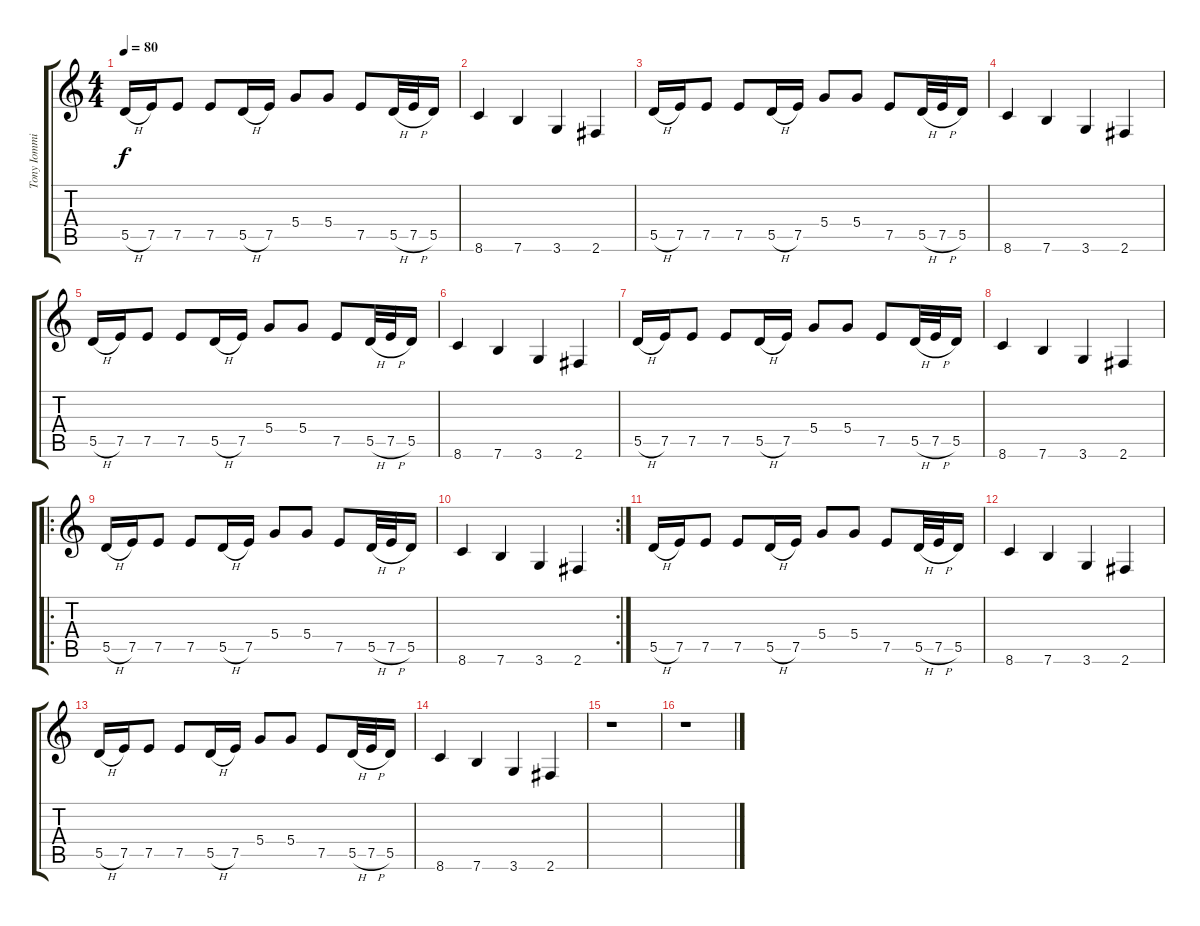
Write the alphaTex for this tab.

\track ("Tony Iommi 1 (riffs and backup guitar)" "Tony Iommi") {instrument distortionguitar}
\staff {score tabs}
\tuning (E4 B3 G3 D3 A2 E2) {hide}
\ts (4 4)
\tempo 80
\clef g2
\ks c
5.5{h}.16{dy f} 7.5.16 7.5.8 7.5.8 5.5{h}.16 7.5.16 5.4.8 5.4.8 7.5.8 5.5{h}.32 7.5{h}.32 5.5.16 |
8.6.4 7.6.4 3.6.4 2.6.4 |
5.5{h}.16 7.5.16 7.5.8 7.5.8 5.5{h}.16 7.5.16 5.4.8 5.4.8 7.5.8 5.5{h}.32 7.5{h}.32 5.5.16 |
8.6.4 7.6.4 3.6.4 2.6.4 |
5.5{h}.16 7.5.16 7.5.8 7.5.8 5.5{h}.16 7.5.16 5.4.8 5.4.8 7.5.8 5.5{h}.32 7.5{h}.32 5.5.16 |
8.6.4 7.6.4 3.6.4 2.6.4 |
5.5{h}.16 7.5.16 7.5.8 7.5.8 5.5{h}.16 7.5.16 5.4.8 5.4.8 7.5.8 5.5{h}.32 7.5{h}.32 5.5.16 |
8.6.4 7.6.4 3.6.4 2.6.4 |
\ro
5.5{h}.16 7.5.16 7.5.8 7.5.8 5.5{h}.16 7.5.16 5.4.8 5.4.8 7.5.8 5.5{h}.32 7.5{h}.32 5.5.16 |
\rc 2
8.6.4 7.6.4 3.6.4 2.6.4 |
5.5{h}.16{volume 8} 7.5.16 7.5.8 7.5.8 5.5{h}.16 7.5.16 5.4.8 5.4.8 7.5.8 5.5{h}.32 7.5{h}.32 5.5.16 |
8.6.4 7.6.4 3.6.4 2.6.4 |
5.5{h}.16{volume 0} 7.5.16 7.5.8 7.5.8 5.5{h}.16 7.5.16 5.4.8 5.4.8 7.5.8 5.5{h}.32 7.5{h}.32 5.5.16 |
8.6.4 7.6.4 3.6.4 2.6.4 |
r.1 |
r.1
